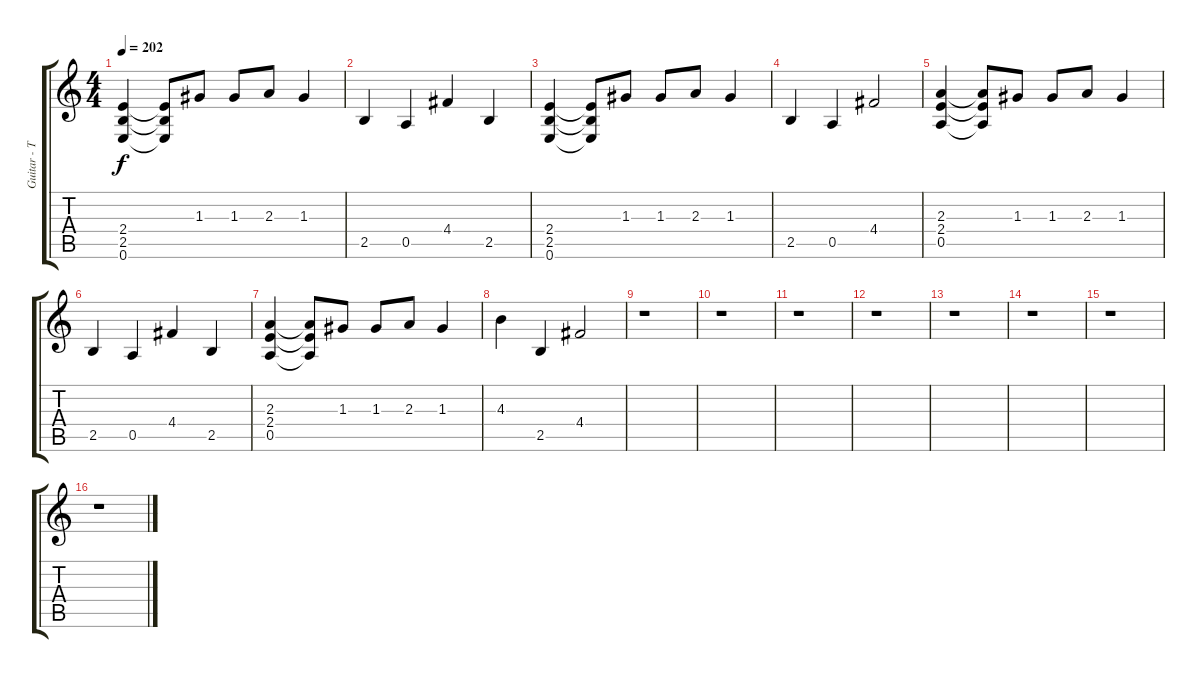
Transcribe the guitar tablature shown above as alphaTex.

\track ("Guitar - Tom Mattew Delonge" "Guitar - T") {instrument distortionguitar}
\staff {score tabs}
\tuning (E4 B3 G3 D3 A2 E2) {hide}
\ts (4 4)
\tempo 202
\clef g2
\ks c
(2.4 2.5 0.6).4{dy f} (2.4{t} 2.5{t} 0.6{t}).8 1.3.8 1.3.8 2.3.8 1.3.4 |
2.5.4 0.5.4 4.4.4 2.5.4 |
(2.4 2.5 0.6).4 (2.4{t} 2.5{t} 0.6{t}).8 1.3.8 1.3.8 2.3.8 1.3.4 |
2.5.4 0.5.4 4.4.2 |
(2.3 2.4 0.5).4 (2.3{t} 2.4{t} 0.5{t}).8 1.3.8 1.3.8 2.3.8 1.3.4 |
2.5.4 0.5.4 4.4.4 2.5.4 |
(2.3 2.4 0.5).4 (2.3{t} 2.4{t} 0.5{t}).8 1.3.8 1.3.8 2.3.8 1.3.4 |
4.3.4 2.5.4 4.4.2 |
r.1 |
r.1 |
r.1 |
r.1 |
r.1 |
r.1 |
r.1 |
r.1
